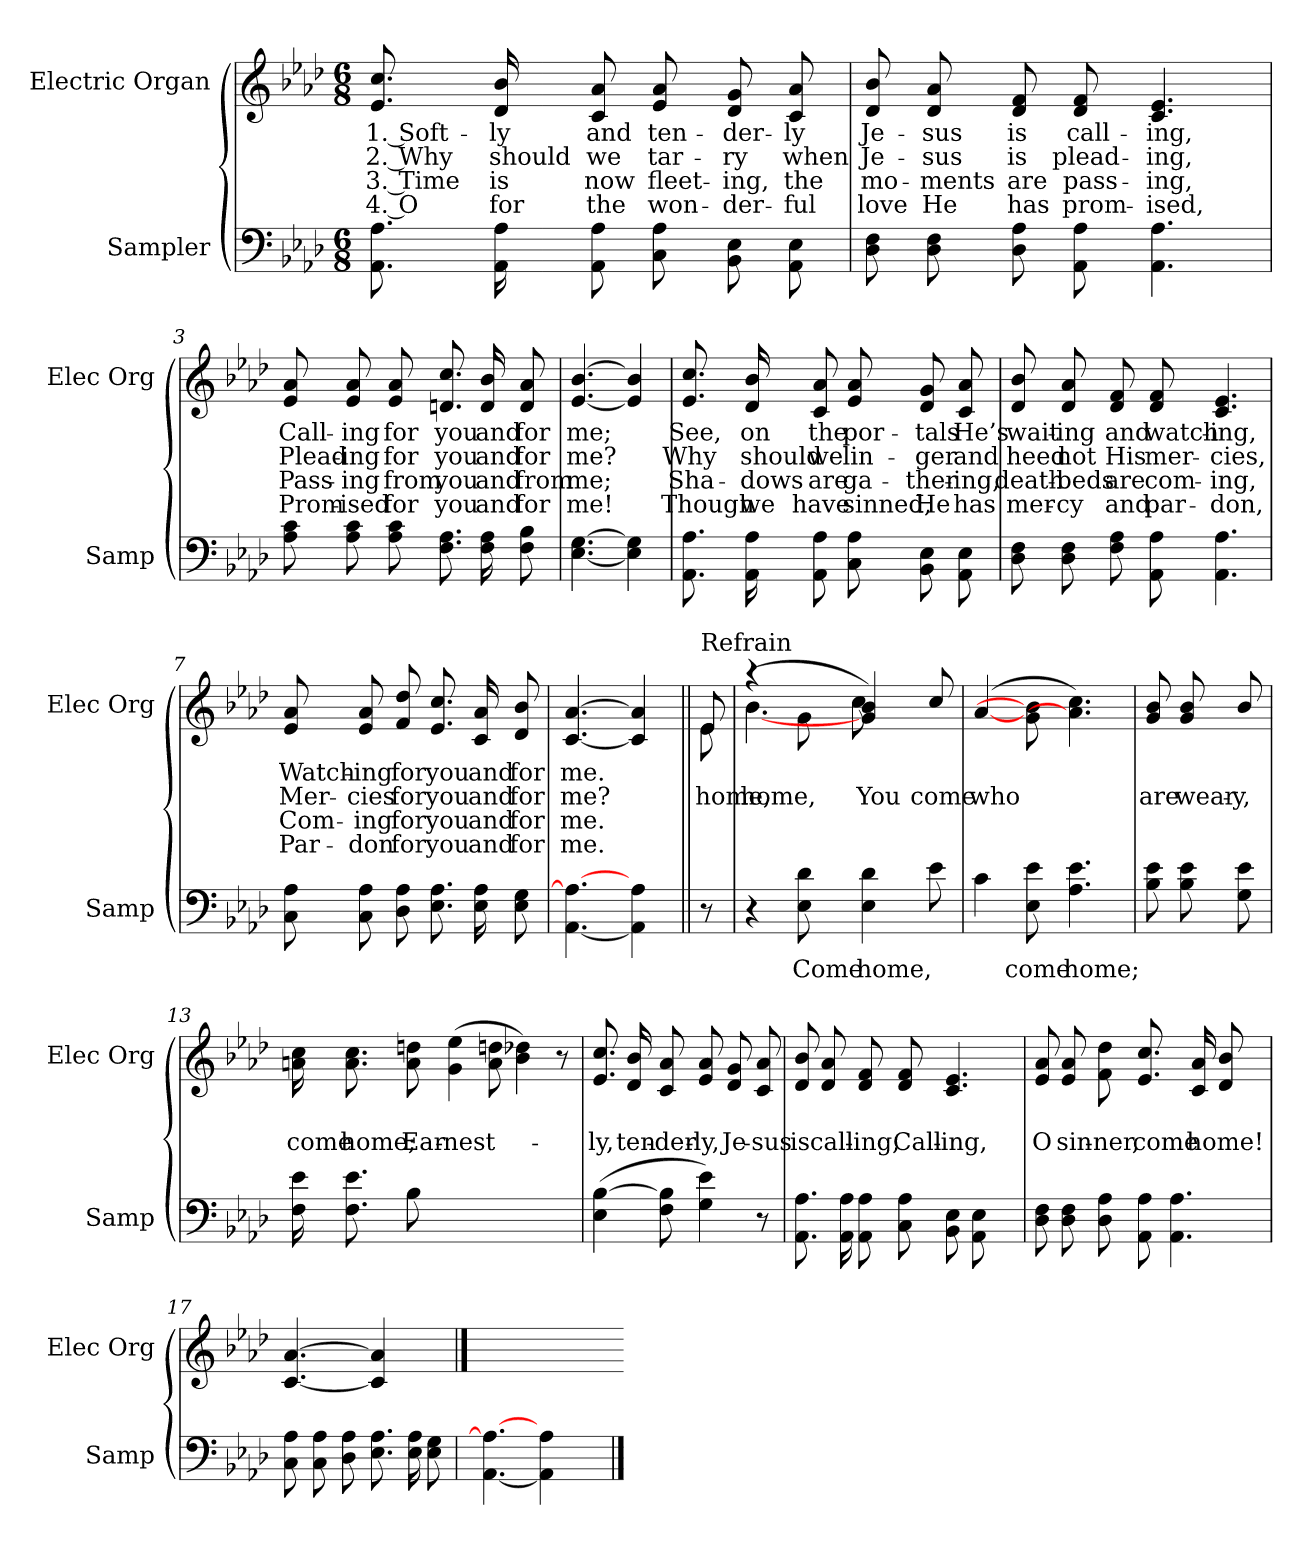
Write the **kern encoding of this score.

**kern	**text	**kern	**text	**text	**text	**text
*part2	*part2	*part1	*part1	*part1	*part1	*part1
*staff2	*staff2	*staff1	*staff1	*staff1	*staff1	*staff1
*I"Sampler	*	*I"Electric Organ	*	*	*	*
*I'Samp	*	*I'Elec Org	*	*	*	*
*clefF4	*	*clefG2	*	*	*	*
*k[b-e-a-d-]	*	*k[b-e-a-d-]	*	*	*	*
*A-:	*	*A-:	*	*	*	*
*M6/8	*	*M6/8	*	*	*	*
=1	=1	=1	=1	=1	=1	=1
8.AA-\ 8.A-\	.	8.e-/ 8.cc/	1. Soft-	2. Why	3. Time	4. O
16AA-\ 16A-\	.	16d-/ 16b-/	-ly	should	is	for
8AA-\ 8A-\	.	8c/ 8a-/	and	we	now	the
8C\ 8A-\	.	8e-/ 8a-/	ten-	tar-	fleet-	won-
8BB-\ 8E-\	.	8d-/ 8g/	-der-	-ry	-ing,	-der-
8AA-\ 8E-\	.	8c/ 8a-/	-ly	when	the	-ful
=2	=2	=2	=2	=2	=2	=2
8D-\ 8F\	.	8d-/ 8b-/	Je-	Je-	mo-	love
8D-\ 8F\	.	8d-/ 8a-/	-sus	-sus	-ments	He
8D-\ 8A-\	.	8d-/ 8f/	is	is	are	has
8AA- 8A-	.	8d- 8f	call-	plead-	pass-	prom-
4.AA- 4.A-	.	4.c 4.e-	-ing,	-ing,	-ing,	-ised,
=3	=3	=3	=3	=3	=3	=3
8A-\ 8c\	.	8e-/ 8a-/	Call-	Plead-	Pass-	Prom-
8A-\ 8c\	.	8e-/ 8a-/	-ing	-ing	-ing	-ised
8A-\ 8c\	.	8e-/ 8a-/	for	for	from	for
8.F\ 8.A-\	.	8.dn/ 8.cc/	you	you	you	you
16F\ 16A-\	.	16d/ 16b-/	and	and	and	and
8F\ 8B-\	.	8d/ 8a-/	for	for	from	for
=4	=4	=4	=4	=4	=4	=4
[4.E-\ [4.G\	.	[4.e-/ [4.b-/	me;	me?	me;	me!
4E-\] 4G\]	.	4e-/] 4b-/]	.	.	.	.
=5	=5	=5	=5	=5	=5	=5
8.AA-\ 8.A-\	.	8.e-/ 8.cc/	See,	Why	Sha-	Though
16AA-\ 16A-\	.	16d-/ 16b-/	on	should	-dows	we
8AA-\ 8A-\	.	8c/ 8a-/	the	we	are	have
8C\ 8A-\	.	8e-/ 8a-/	por-	lin-	ga-	sinned,
8BB-\ 8E-\	.	8d-/ 8g/	-tals	-ger	-ther-	He
8AA-\ 8E-\	.	8c/ 8a-/	He’s	and	-ing,	has
=6	=6	=6	=6	=6	=6	=6
8D-\ 8F\	.	8d-/ 8b-/	wait-	heed	death-	mer-
8D-\ 8F\	.	8d-/ 8a-/	-ing	not	-beds	-cy
8F\ 8A-\	.	8d-/ 8f/	and	His	are	and
8AA- 8A-	.	8d- 8f	watch-	mer-	com-	par-
4.AA- 4.A-	.	4.c 4.e-	-ing,	-cies,	-ing,	-don,
=7	=7	=7	=7	=7	=7	=7
8C\ 8A-\	.	8e-/ 8a-/	Watch-	Mer-	Com-	Par-
8C\ 8A-\	.	8e-/ 8a-/	-ing	-cies	-ing	-don
8D-\ 8A-\	.	8f/ 8dd-/	for	for	for	for
8.E-\ 8.A-\	.	8.e-/ 8.cc/	you	you	you	you
16E-\ 16A-\	.	16c/ 16a-/	and	and	and	and
8E-\ 8G\	.	8d-/ 8b-/	for	for	for	for
=8	=8	=8	=8	=8	=8	=8
[4.AA-\ 4.A-\_	.	[4.c/ [4.a-/	me.	me?	me.	me.
4AA-\] 4A-\	.	4c/] 4a-/]	.	.	.	.
=9||	=9||	=9||	=9||	=9||	=9||	=9||
*	*	*^	*	*	*	*
!	!	!LO:TX:t=Refrain	!	!	!	!	!
8r	.	8e-/	8e-	.	home,	.	.
=10	=10	=10	=10	=10	=10	=10	=10
4r	.	(4r	[4.b-	.	home,	.	.
8E-\ 8d-\	Come	8g\	.	.	.	.	.
4E-\ 4d-\	home,	4g/ 4b-/)	8cc	.	You	.	.
.	.	.	4ryy	.	.	.	.
8e-	.	8cc/	.	.	come	.	.
*	*	*v	*v	*	*	*	*
=11	=11	=11	=11	=11	=11	=11
4c	.	([4a-/	.	who	.	.
8E-\ 8e-\	come	8g\ 8b-\]	.	.	.	.
4.A-\ 4.e-\	home;	4.a-\] 4.cc\)	.	.	.	.
=12	=12	=12	=12	=12	=12	=12
8B-\ 8e-\	.	8g/ 8b-/	.	are	.	.
8B-\ 8e-\	.	8g/ 8b-/	.	wear-	.	.
8G\ 8e-\	.	8b-/	.	-y,	.	.
=13	=13	=13	=13	=13	=13	=13
16F\ 16e-\	.	16an\ 16cc\	.	come	.	.
8.F\ 8.e-\	.	8.a\ 8.cc\	.	home;	.	.
8B-\	.	8a\ 8ddn\	.	Ear-	.	.
2.ryy	.	(4g\ 4ee-\	.	-nest-	.	.
.	.	8a\ 8ddn\	.	.	.	.
.	.	4b-\ 4dd-X\)	.	.	.	.
.	.	8r	.	.	.	.
=14	=14	=14	=14	=14	=14	=14
(4E-\ [4B-\	.	8.e-/ 8.cc/	.	-ly,	.	.
.	.	16d-/ 16b-/	.	ten-	.	.
8F\ 8B-\]	.	8c/ 8a-/	.	-der-	.	.
4G\ 4e-\)	.	8e-/ 8a-/	.	-ly,	.	.
.	.	8d-/ 8g/	.	Je-	.	.
8r	.	8c/ 8a-/	.	-sus	.	.
=15	=15	=15	=15	=15	=15	=15
8.AA-\ 8.A-\	.	8d-/ 8b-/	.	is	.	.
.	.	8d-/ 8a-/	.	call-	.	.
16AA-\ 16A-\	.	.	.	.	.	.
8AA-\ 8A-\	.	8d-/ 8f/	.	-ing,	.	.
8C\ 8A-\	.	8d- 8f	.	Call-	.	.
8BB-\ 8E-\	.	4.c 4.e-	.	-ing,	.	.
8AA-\ 8E-\	.	.	.	.	.	.
8ryy	.	.	.	.	.	.
=16	=16	=16	=16	=16	=16	=16
8D-\ 8F\	.	8e-/ 8a-/	.	O	.	.
8D-\ 8F\	.	8e-/ 8a-/	.	sin-	.	.
8D-\ 8A-\	.	8f\ 8dd-\	.	-ner,	.	.
8AA- 8A-	.	8.e-/ 8.cc/	.	come	.	.
4.AA- 4.A-	.	.	.	.	.	.
.	.	16c/ 16a-/	.	home!	.	.
.	.	8d-/ 8b-/	.	.	.	.
.	.	8ryy	.	.	.	.
=17	=17	=17	=17	=17	=17	=17
8C\ 8A-\	.	[4.c/ [4.a-/	.	.	.	.
8C\ 8A-\	.	.	.	.	.	.
8D-\ 8A-\	.	.	.	.	.	.
8.E-\ 8.A-\	.	4c/] 4a-/]	.	.	.	.
16E-\ 16A-\	.	.	.	.	.	.
8E-\ 8G\	.	8ryy	.	.	.	.
=	==	==	==	==	==	==
[4.AA-\ 4.A-\_	.	2.ryy	.	.	.	.
4AA-\] 4A-\	.	.	.	.	.	.
8ryy	.	.	.	.	.	.
==	=	=	=	=	=	=
*-	*-	*-	*-	*-	*-	*-
